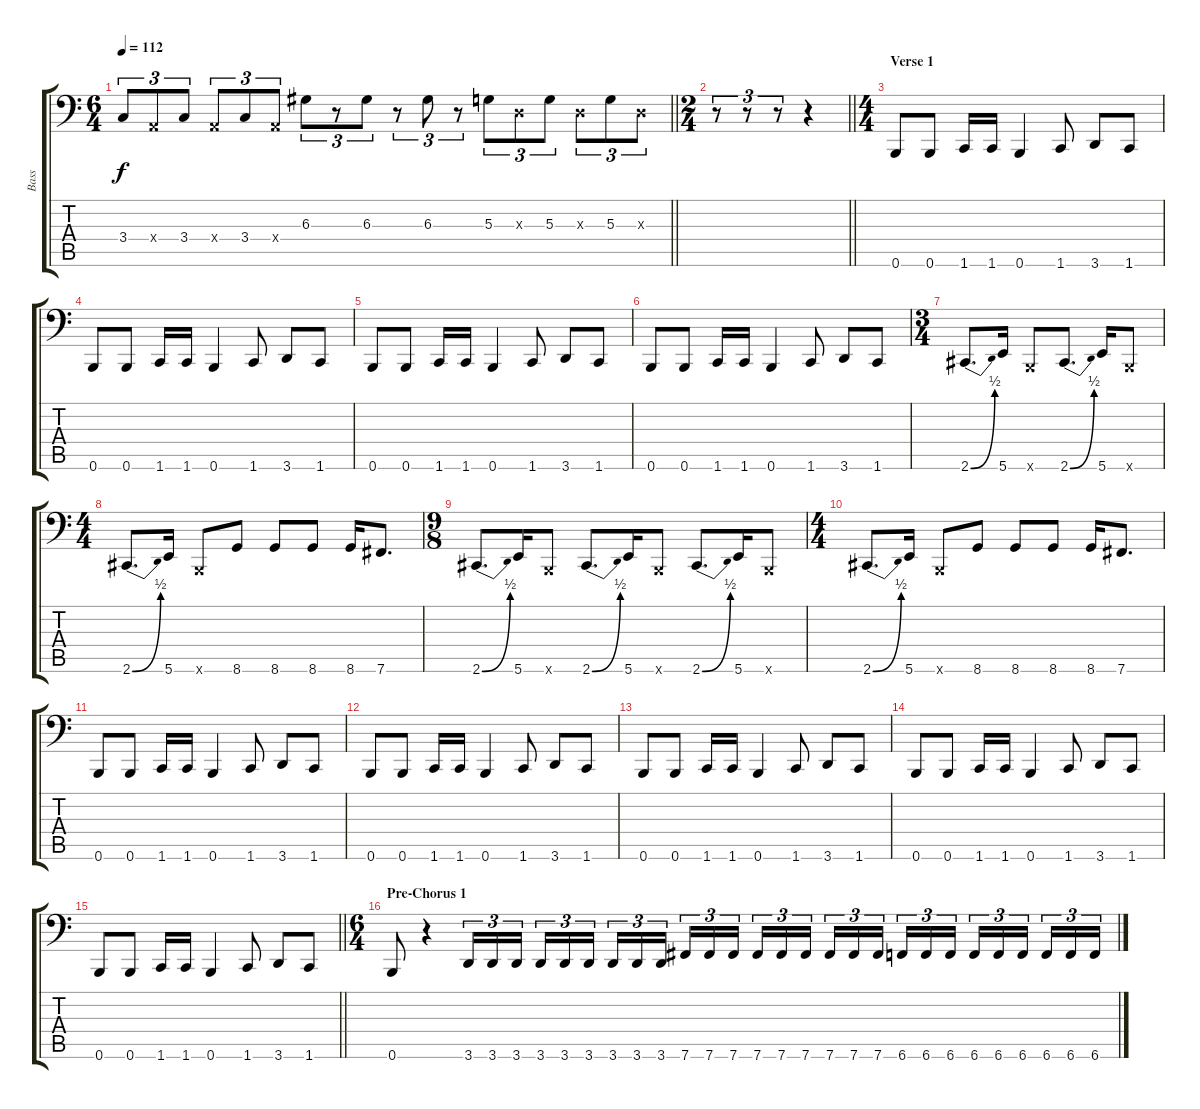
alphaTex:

\track ("Bass" "Bass") {solo instrument electricbassfinger}
\staff {score tabs}
\tuning (C3 G2 D2 A1 E1 B0) {hide}
\ts (6 4)
\tempo 112
\clef f4
\barLineRight lightlight
\ks c
3.4.8{tu (3 2) dy f} 0.4{x}.8{tu (3 2)} 3.4.8{tu (3 2)} 0.4{x}.8{tu (3 2)} 3.4.8{tu (3 2)} 0.4{x}.8{tu (3 2)} 6.3.8{tu (3 2)} r.8{tu (3 2)} 6.3.8{tu (3 2)} r.8{tu (3 2)} 6.3.8{tu (3 2)} r.8{tu (3 2)} 5.3.8{tu (3 2)} 0.3{x}.8{tu (3 2)} 5.3.8{tu (3 2)} 0.3{x}.8{tu (3 2)} 5.3.8{tu (3 2)} 0.3{x}.8{tu (3 2)} |
\ts (2 4)
\barLineRight lightlight
r.8{tu (3 2)} r.8{tu (3 2)} r.8{tu (3 2)} r.4 |
\ts (4 4)
\section ("" "Verse 1")
0.6.8 0.6.8 1.6.16 1.6.16 0.6.4 1.6.8 3.6.8 1.6.8 |
0.6.8 0.6.8 1.6.16 1.6.16 0.6.4 1.6.8 3.6.8 1.6.8 |
0.6.8 0.6.8 1.6.16 1.6.16 0.6.4 1.6.8 3.6.8 1.6.8 |
0.6.8 0.6.8 1.6.16 1.6.16 0.6.4 1.6.8 3.6.8 1.6.8 |
\ts (3 4)
2.6{be (bend 0 0 60 2)}.8{d} 5.6.16 0.6{x}.8 2.6{be (bend 0 0 60 2)}.8{d} 5.6.16 0.6{x}.8 |
\ts (4 4)
2.6{be (bend 0 0 60 2)}.8{d} 5.6.16 0.6{x}.8 8.6.8 8.6.8 8.6.8 8.6.16 7.6.8{d} |
\ts (9 8)
2.6{be (bend 0 0 60 2)}.8{d} 5.6.16 0.6{x}.8 2.6{be (bend 0 0 60 2)}.8{d} 5.6.16 0.6{x}.8 2.6{be (bend 0 0 60 2)}.8{d} 5.6.16 0.6{x}.8 |
\ts (4 4)
2.6{be (bend 0 0 60 2)}.8{d} 5.6.16 0.6{x}.8 8.6.8 8.6.8 8.6.8 8.6.16 7.6.8{d} |
0.6.8 0.6.8 1.6.16 1.6.16 0.6.4 1.6.8 3.6.8 1.6.8 |
0.6.8 0.6.8 1.6.16 1.6.16 0.6.4 1.6.8 3.6.8 1.6.8 |
0.6.8 0.6.8 1.6.16 1.6.16 0.6.4 1.6.8 3.6.8 1.6.8 |
0.6.8 0.6.8 1.6.16 1.6.16 0.6.4 1.6.8 3.6.8 1.6.8 |
\barLineRight lightlight
0.6.8 0.6.8 1.6.16 1.6.16 0.6.4 1.6.8 3.6.8 1.6.8 |
\ts (6 4)
\section ("" "Pre-Chorus 1")
0.6.8 r.4 3.6.16{tu (3 2)} 3.6.16{tu (3 2)} 3.6.16{tu (3 2) beam splitsecondary} 3.6.16{tu (3 2)} 3.6.16{tu (3 2)} 3.6.16{tu (3 2) beam splitsecondary} 3.6.16{tu (3 2)} 3.6.16{tu (3 2)} 3.6.16{tu (3 2)} 7.6.16{tu (3 2)} 7.6.16{tu (3 2)} 7.6.16{tu (3 2) beam splitsecondary} 7.6.16{tu (3 2)} 7.6.16{tu (3 2)} 7.6.16{tu (3 2) beam splitsecondary} 7.6.16{tu (3 2)} 7.6.16{tu (3 2)} 7.6.16{tu (3 2) beam splitsecondary} 6.6.16{tu (3 2)} 6.6.16{tu (3 2)} 6.6.16{tu (3 2) beam splitsecondary} 6.6.16{tu (3 2)} 6.6.16{tu (3 2)} 6.6.16{tu (3 2) beam splitsecondary} 6.6.16{tu (3 2)} 6.6.16{tu (3 2)} 6.6.16{tu (3 2)}
